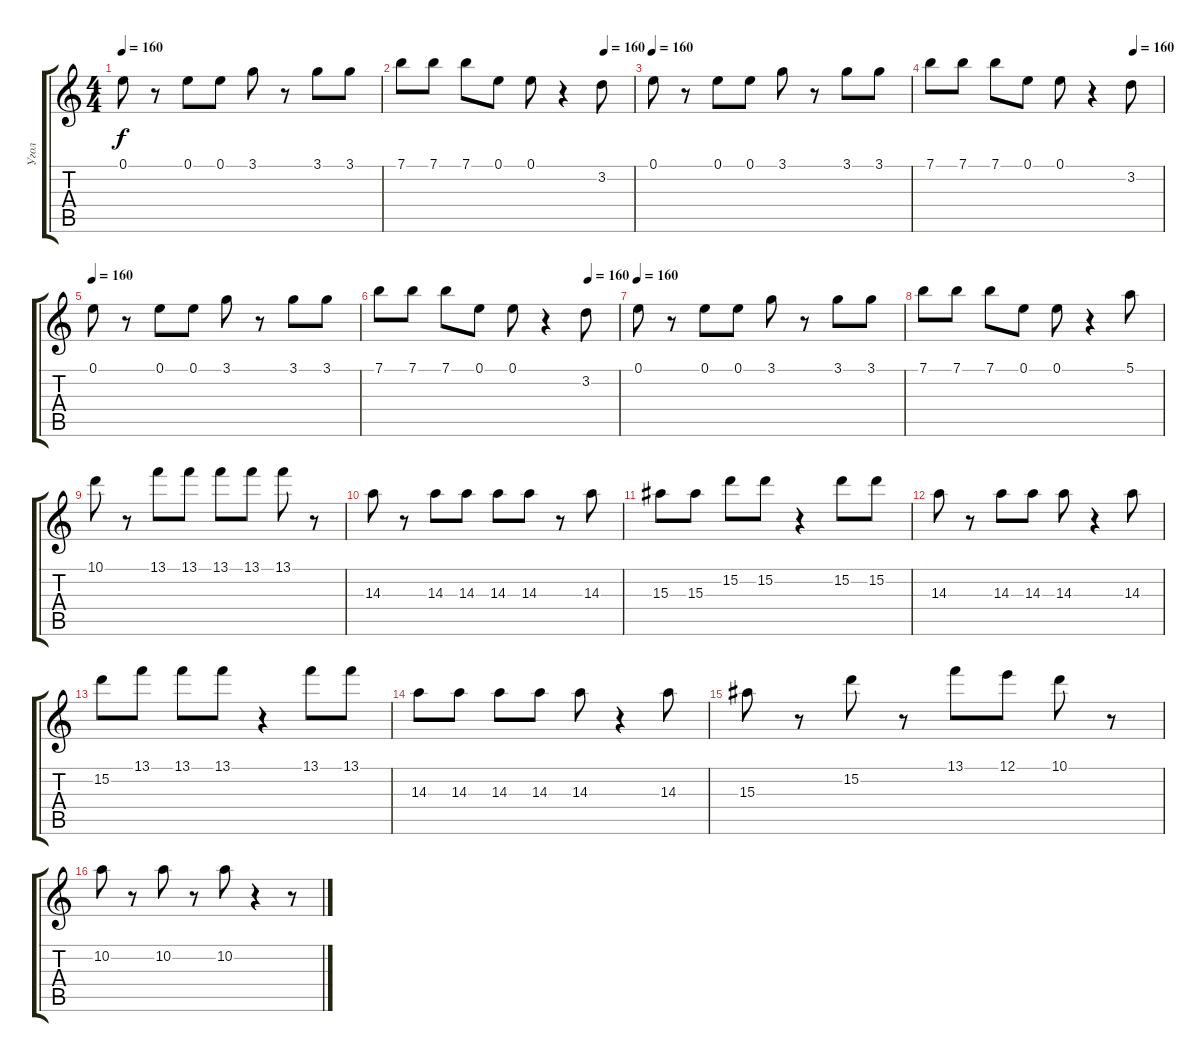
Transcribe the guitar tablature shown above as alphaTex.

\track ("Угол" "Угол") {instrument electricguitarmuted}
\staff {score tabs}
\tuning (E4 B3 G3 D3 A2 E2) {hide}
\ts (4 4)
\tempo 160
\clef g2
\ks c
0.1.8{dy f} r.8 0.1.8 0.1.8 3.1.8 r.8 3.1.8 3.1.8 |
\tempo (160 0.875)
7.1.8 7.1.8 7.1.8 0.1.8 0.1.8 r.4 3.2.8 |
\tempo 160
0.1.8 r.8 0.1.8 0.1.8 3.1.8 r.8 3.1.8 3.1.8 |
\tempo (160 0.875)
7.1.8 7.1.8 7.1.8 0.1.8 0.1.8 r.4 3.2.8 |
\tempo 160
0.1.8 r.8 0.1.8 0.1.8 3.1.8 r.8 3.1.8 3.1.8 |
\tempo (160 0.875)
7.1.8 7.1.8 7.1.8 0.1.8 0.1.8 r.4 3.2.8 |
\tempo 160
0.1.8 r.8 0.1.8 0.1.8 3.1.8 r.8 3.1.8 3.1.8 |
7.1.8 7.1.8 7.1.8 0.1.8 0.1.8 r.4 5.1.8 |
10.1.8 r.8 13.1.8 13.1.8 13.1.8 13.1.8 13.1.8 r.8 |
14.3.8 r.8 14.3.8 14.3.8 14.3.8 14.3.8 r.8 14.3.8 |
15.3.8 15.3.8 15.2.8 15.2.8 r.4 15.2.8 15.2.8 |
14.3.8 r.8 14.3.8 14.3.8 14.3.8 r.4 14.3.8 |
15.2.8 13.1.8 13.1.8 13.1.8 r.4 13.1.8 13.1.8 |
14.3.8 14.3.8 14.3.8 14.3.8 14.3.8 r.4 14.3.8 |
15.3.8 r.8 15.2.8 r.8 13.1.8 12.1.8 10.1.8 r.8 |
10.2.8 r.8 10.2.8 r.8 10.2.8 r.4 r.8
